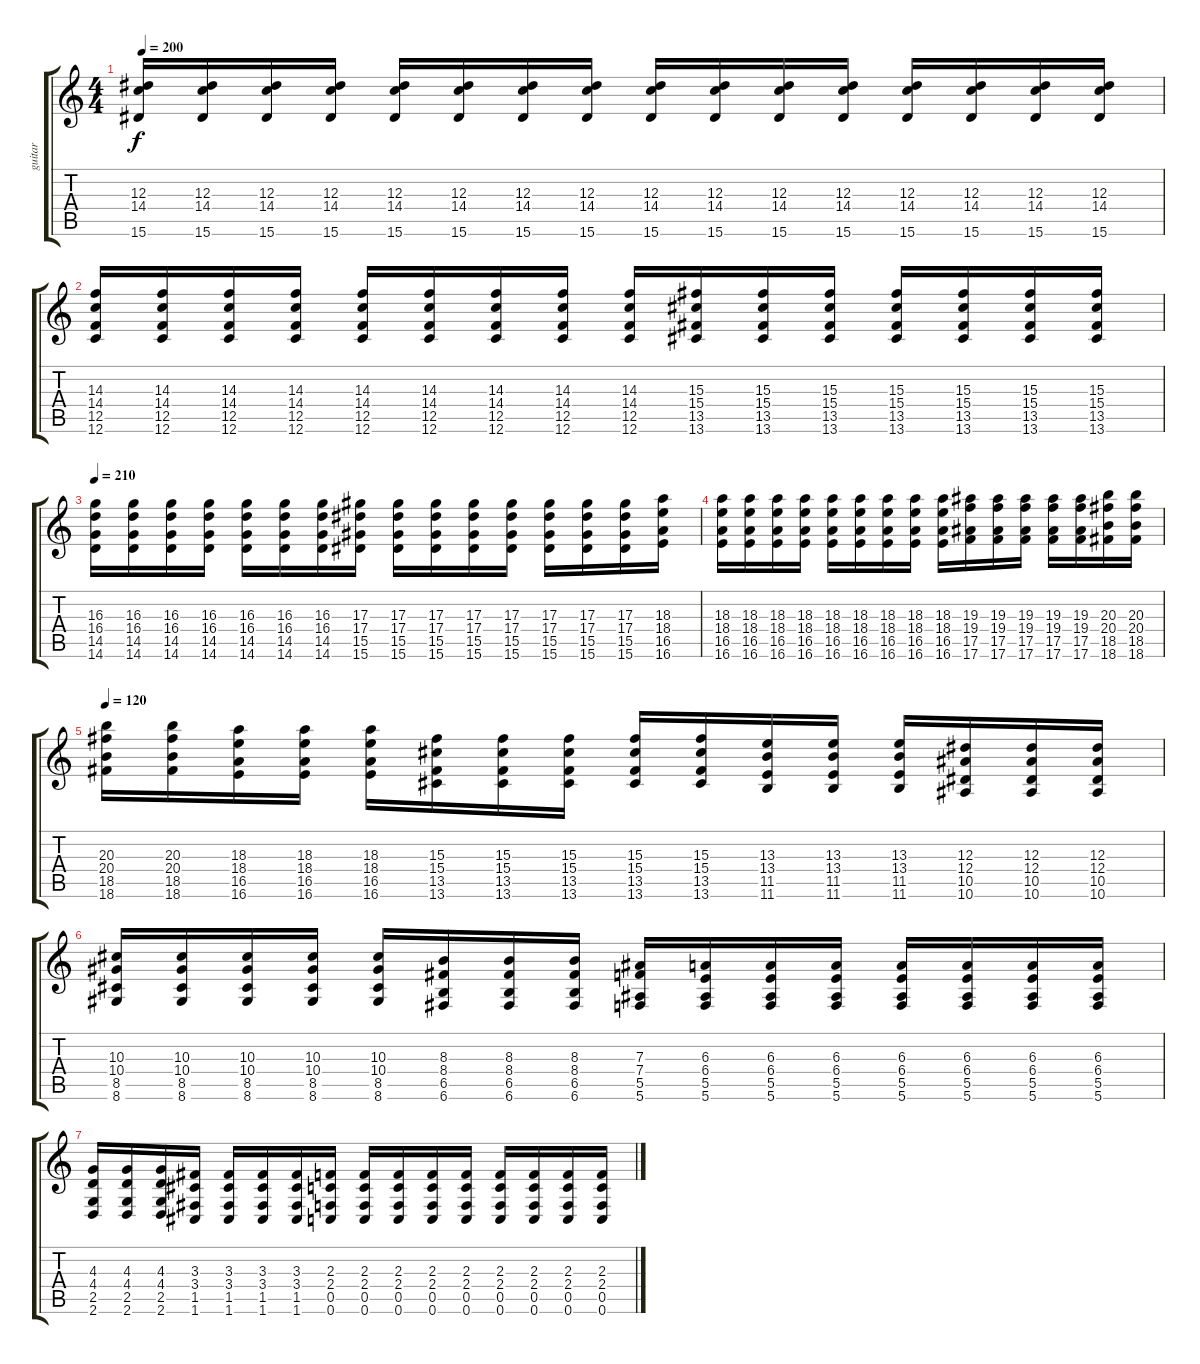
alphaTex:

\track ("guitar" "guitar") {instrument electricguitarjazz}
\staff {score tabs}
\tuning (C4 G3 Eb3 Bb2 F2 C2) {hide}
\ts (4 4)
\tempo 200
\clef g2
\ks c
(12.3 14.4 15.6).16{dy f} (12.3 14.4 15.6).16 (12.3 14.4 15.6).16 (12.3 14.4 15.6).16 (12.3 14.4 15.6).16 (12.3 14.4 15.6).16 (12.3 14.4 15.6).16 (12.3 14.4 15.6).16 (12.3 14.4 15.6).16 (12.3 14.4 15.6).16 (12.3 14.4 15.6).16 (12.3 14.4 15.6).16 (12.3 14.4 15.6).16 (12.3 14.4 15.6).16 (12.3 14.4 15.6).16 (12.3 14.4 15.6).16 |
(14.3 14.4 12.5 12.6).16 (14.3 14.4 12.5 12.6).16 (14.3 14.4 12.5 12.6).16 (14.3 14.4 12.5 12.6).16 (14.3 14.4 12.5 12.6).16 (14.3 14.4 12.5 12.6).16 (14.3 14.4 12.5 12.6).16 (14.3 14.4 12.5 12.6).16 (14.3 14.4 12.5 12.6).16 (15.3 15.4 13.5 13.6).16 (15.3 15.4 13.5 13.6).16 (15.3 15.4 13.5 13.6).16 (15.3 15.4 13.5 13.6).16 (15.3 15.4 13.5 13.6).16 (15.3 15.4 13.5 13.6).16 (15.3 15.4 13.5 13.6).16 |
\tempo 210
(16.3 16.4 14.5 14.6).16 (16.3 16.4 14.5 14.6).16 (16.3 16.4 14.5 14.6).16 (16.3 16.4 14.5 14.6).16 (16.3 16.4 14.5 14.6).16 (16.3 16.4 14.5 14.6).16 (16.3 16.4 14.5 14.6).16 (17.3 17.4 15.5 15.6).16 (17.3 17.4 15.5 15.6).16 (17.3 17.4 15.5 15.6).16 (17.3 17.4 15.5 15.6).16 (17.3 17.4 15.5 15.6).16 (17.3 17.4 15.5 15.6).16 (17.3 17.4 15.5 15.6).16 (17.3 17.4 15.5 15.6).16 (18.3 18.4 16.5 16.6).16 |
(18.3 18.4 16.5 16.6).16 (18.3 18.4 16.5 16.6).16 (18.3 18.4 16.5 16.6).16 (18.3 18.4 16.5 16.6).16 (18.3 18.4 16.5 16.6).16 (18.3 18.4 16.5 16.6).16 (18.3 18.4 16.5 16.6).16 (18.3 18.4 16.5 16.6).16 (18.3 18.4 16.5 16.6).16 (19.3 19.4 17.5 17.6).16 (19.3 19.4 17.5 17.6).16 (19.3 19.4 17.5 17.6).16 (19.3 19.4 17.5 17.6).16 (19.3 19.4 17.5 17.6).16 (20.3 20.4 18.5 18.6).16 (20.3 20.4 18.5 18.6).16 |
\tempo 120
(20.3 20.4 18.5 18.6).16 (20.3 20.4 18.5 18.6).16 (18.3 18.4 16.5 16.6).16 (18.3 18.4 16.5 16.6).16 (18.3 18.4 16.5 16.6).16 (15.3 15.4 13.5 13.6).16 (15.3 15.4 13.5 13.6).16 (15.3 15.4 13.5 13.6).16 (15.3 15.4 13.5 13.6).16 (15.3 15.4 13.5 13.6).16 (13.3 13.4 11.5 11.6).16 (13.3 13.4 11.5 11.6).16 (13.3 13.4 11.5 11.6).16 (12.3 12.4 10.5 10.6).16 (12.3 12.4 10.5 10.6).16 (12.3 12.4 10.5 10.6).16 |
(10.3 10.4 8.5 8.6).16 (10.3 10.4 8.5 8.6).16 (10.3 10.4 8.5 8.6).16 (10.3 10.4 8.5 8.6).16 (10.3 10.4 8.5 8.6).16 (8.3 8.4 6.5 6.6).16 (8.3 8.4 6.5 6.6).16 (8.3 8.4 6.5 6.6).16 (7.3 7.4 5.5 5.6).16 (6.3 6.4 5.5 5.6).16 (6.3 6.4 5.5 5.6).16 (6.3 6.4 5.5 5.6).16 (6.3 6.4 5.5 5.6).16 (6.3 6.4 5.5 5.6).16 (6.3 6.4 5.5 5.6).16 (6.3 6.4 5.5 5.6).16 |
(4.3 4.4 2.5 2.6).16 (4.3 4.4 2.5 2.6).16 (4.3 4.4 2.5 2.6).16 (3.3 3.4 1.5 1.6).16 (3.3 3.4 1.5 1.6).16 (3.3 3.4 1.5 1.6).16 (3.3 3.4 1.5 1.6).16 (2.3 2.4 0.5 0.6).16 (2.3 2.4 0.5 0.6).16 (2.3 2.4 0.5 0.6).16 (2.3 2.4 0.5 0.6).16 (2.3 2.4 0.5 0.6).16 (2.3 2.4 0.5 0.6).16 (2.3 2.4 0.5 0.6).16 (2.3 2.4 0.5 0.6).16 (2.3 2.4 0.5 0.6).16
